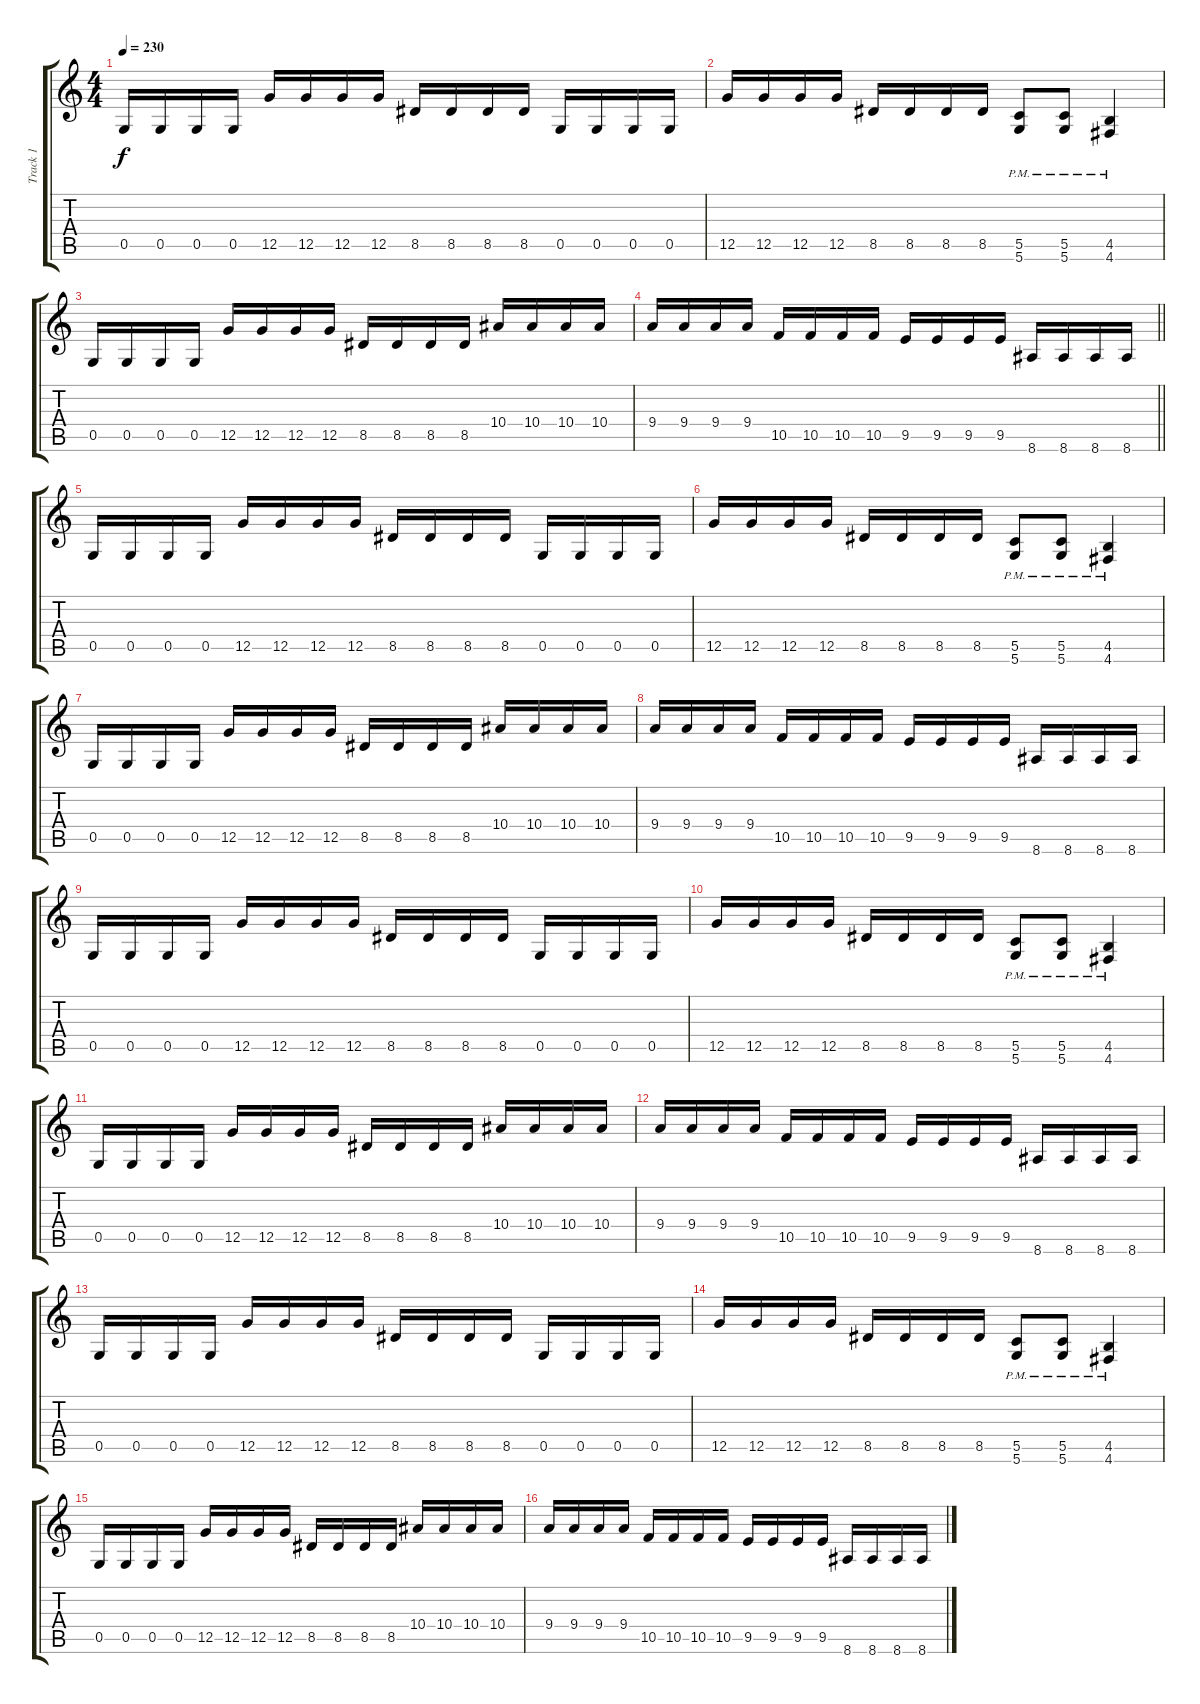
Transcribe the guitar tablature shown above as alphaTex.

\track ("Track 1" "Track 1") {instrument distortionguitar}
\staff {score tabs}
\tuning (D4 A3 F3 C3 G2 D2) {hide}
\ts (4 4)
\tempo 230
\clef g2
\ks c
0.5.16{dy f} 0.5.16 0.5.16 0.5.16 12.5.16 12.5.16 12.5.16 12.5.16 8.5.16 8.5.16 8.5.16 8.5.16 0.5.16 0.5.16 0.5.16 0.5.16 |
12.5.16 12.5.16 12.5.16 12.5.16 8.5.16 8.5.16 8.5.16 8.5.16 (5.5{pm} 5.6{pm}).8 (5.5{pm} 5.6{pm}).8 (4.5{pm} 4.6{pm}).4 |
0.5.16 0.5.16 0.5.16 0.5.16 12.5.16 12.5.16 12.5.16 12.5.16 8.5.16 8.5.16 8.5.16 8.5.16 10.4.16 10.4.16 10.4.16 10.4.16 |
\barLineRight lightlight
9.4.16 9.4.16 9.4.16 9.4.16 10.5.16 10.5.16 10.5.16 10.5.16 9.5.16 9.5.16 9.5.16 9.5.16 8.6.16 8.6.16 8.6.16 8.6.16 |
\section ("" "")
0.5.16 0.5.16 0.5.16 0.5.16 12.5.16 12.5.16 12.5.16 12.5.16 8.5.16 8.5.16 8.5.16 8.5.16 0.5.16 0.5.16 0.5.16 0.5.16 |
12.5.16 12.5.16 12.5.16 12.5.16 8.5.16 8.5.16 8.5.16 8.5.16 (5.5{pm} 5.6{pm}).8 (5.5{pm} 5.6{pm}).8 (4.5{pm} 4.6{pm}).4 |
0.5.16 0.5.16 0.5.16 0.5.16 12.5.16 12.5.16 12.5.16 12.5.16 8.5.16 8.5.16 8.5.16 8.5.16 10.4.16 10.4.16 10.4.16 10.4.16 |
9.4.16 9.4.16 9.4.16 9.4.16 10.5.16 10.5.16 10.5.16 10.5.16 9.5.16 9.5.16 9.5.16 9.5.16 8.6.16 8.6.16 8.6.16 8.6.16 |
0.5.16 0.5.16 0.5.16 0.5.16 12.5.16 12.5.16 12.5.16 12.5.16 8.5.16 8.5.16 8.5.16 8.5.16 0.5.16 0.5.16 0.5.16 0.5.16 |
12.5.16 12.5.16 12.5.16 12.5.16 8.5.16 8.5.16 8.5.16 8.5.16 (5.5{pm} 5.6{pm}).8 (5.5{pm} 5.6{pm}).8 (4.5{pm} 4.6{pm}).4 |
0.5.16 0.5.16 0.5.16 0.5.16 12.5.16 12.5.16 12.5.16 12.5.16 8.5.16 8.5.16 8.5.16 8.5.16 10.4.16 10.4.16 10.4.16 10.4.16 |
9.4.16 9.4.16 9.4.16 9.4.16 10.5.16 10.5.16 10.5.16 10.5.16 9.5.16 9.5.16 9.5.16 9.5.16 8.6.16 8.6.16 8.6.16 8.6.16 |
0.5.16 0.5.16 0.5.16 0.5.16 12.5.16 12.5.16 12.5.16 12.5.16 8.5.16 8.5.16 8.5.16 8.5.16 0.5.16 0.5.16 0.5.16 0.5.16 |
12.5.16 12.5.16 12.5.16 12.5.16 8.5.16 8.5.16 8.5.16 8.5.16 (5.5{pm} 5.6{pm}).8 (5.5{pm} 5.6{pm}).8 (4.5{pm} 4.6{pm}).4 |
0.5.16 0.5.16 0.5.16 0.5.16 12.5.16 12.5.16 12.5.16 12.5.16 8.5.16 8.5.16 8.5.16 8.5.16 10.4.16 10.4.16 10.4.16 10.4.16 |
9.4.16 9.4.16 9.4.16 9.4.16 10.5.16 10.5.16 10.5.16 10.5.16 9.5.16 9.5.16 9.5.16 9.5.16 8.6.16 8.6.16 8.6.16 8.6.16
